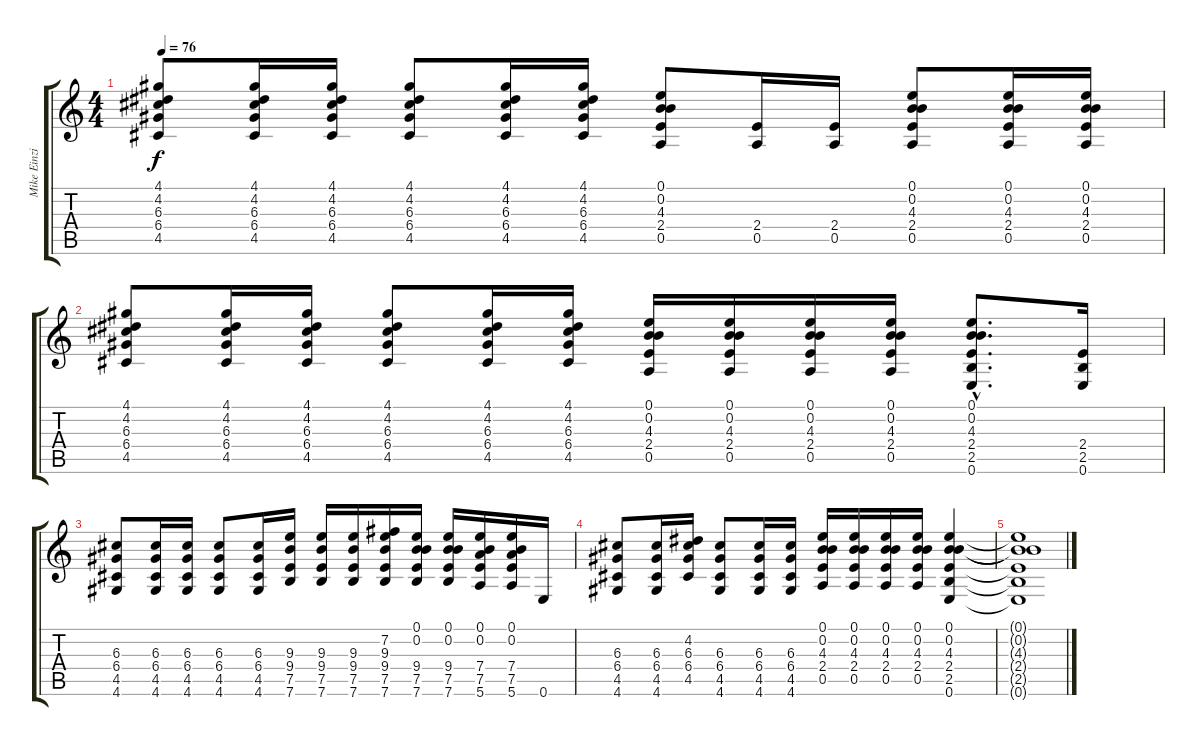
\track ("Mike Einziger Metal Disto" "Mike Einzi") {instrument distortionguitar}
\staff {score tabs}
\tuning (E4 B3 G3 D3 A2 E2) {hide}
\ts (4 4)
\tempo 76
\clef g2
\ks c
(4.1 4.2 6.3 6.4 4.5).8{dy f} (4.1 4.2 6.3 6.4 4.5).16 (4.1 4.2 6.3 6.4 4.5).16 (4.1 4.2 6.3 6.4 4.5).8 (4.1 4.2 6.3 6.4 4.5).16 (4.1 4.2 6.3 6.4 4.5).16 (0.1 0.2 4.3 2.4 0.5).8 (2.4 0.5).16 (2.4 0.5).16 (0.1 0.2 4.3 2.4 0.5).8 (0.1 0.2 4.3 2.4 0.5).16 (0.1 0.2 4.3 2.4 0.5).16 |
(4.1 4.2 6.3 6.4 4.5).8 (4.1 4.2 6.3 6.4 4.5).16 (4.1 4.2 6.3 6.4 4.5).16 (4.1 4.2 6.3 6.4 4.5).8 (4.1 4.2 6.3 6.4 4.5).16 (4.1 4.2 6.3 6.4 4.5).16 (0.1 0.2 4.3 2.4 0.5).16 (0.1 0.2 4.3 2.4 0.5).16 (0.1 0.2 4.3 2.4 0.5).16 (0.1 0.2 4.3 2.4 0.5).16 (0.1{hac} 0.2{hac} 4.3{hac} 2.4{hac} 2.5{hac} 0.6{hac}).8{d} (2.4 2.5 0.6).16 |
(6.3 6.4 4.5 4.6).8 (6.3 6.4 4.5 4.6).16 (6.3 6.4 4.5 4.6).16 (6.3 6.4 4.5 4.6).8 (6.3 6.4 4.5 4.6).16 (9.3 9.4 7.5 7.6).16 (9.3 9.4 7.5 7.6).16 (9.3 9.4 7.5 7.6).16 (7.2 9.3 9.4 7.5 7.6).16 (0.1 0.2 9.4 7.5 7.6).16 (0.1 0.2 9.4 7.5 7.6).16 (0.1 0.2 7.4 7.5 5.6).16 (0.1 0.2 7.4 7.5 5.6).16 0.6.16 |
(6.3 6.4 4.5 4.6).8 (6.3 6.4 4.5 4.6).16 (4.2 6.3 6.4 4.5).16 (6.3 6.4 4.5 4.6).8 (6.3 6.4 4.5 4.6).16 (6.3 6.4 4.5 4.6).16 (0.1 0.2 4.3 2.4 0.5).16 (0.1 0.2 4.3 2.4 0.5).16 (0.1 0.2 4.3 2.4 0.5).16 (0.1 0.2 4.3 2.4 0.5).16 (0.1 0.2 4.3 2.4 2.5 0.6).4 |
(0.1{t} 0.2{t} 4.3{t} 2.4{t} 2.5{t} 0.6{t}).1
